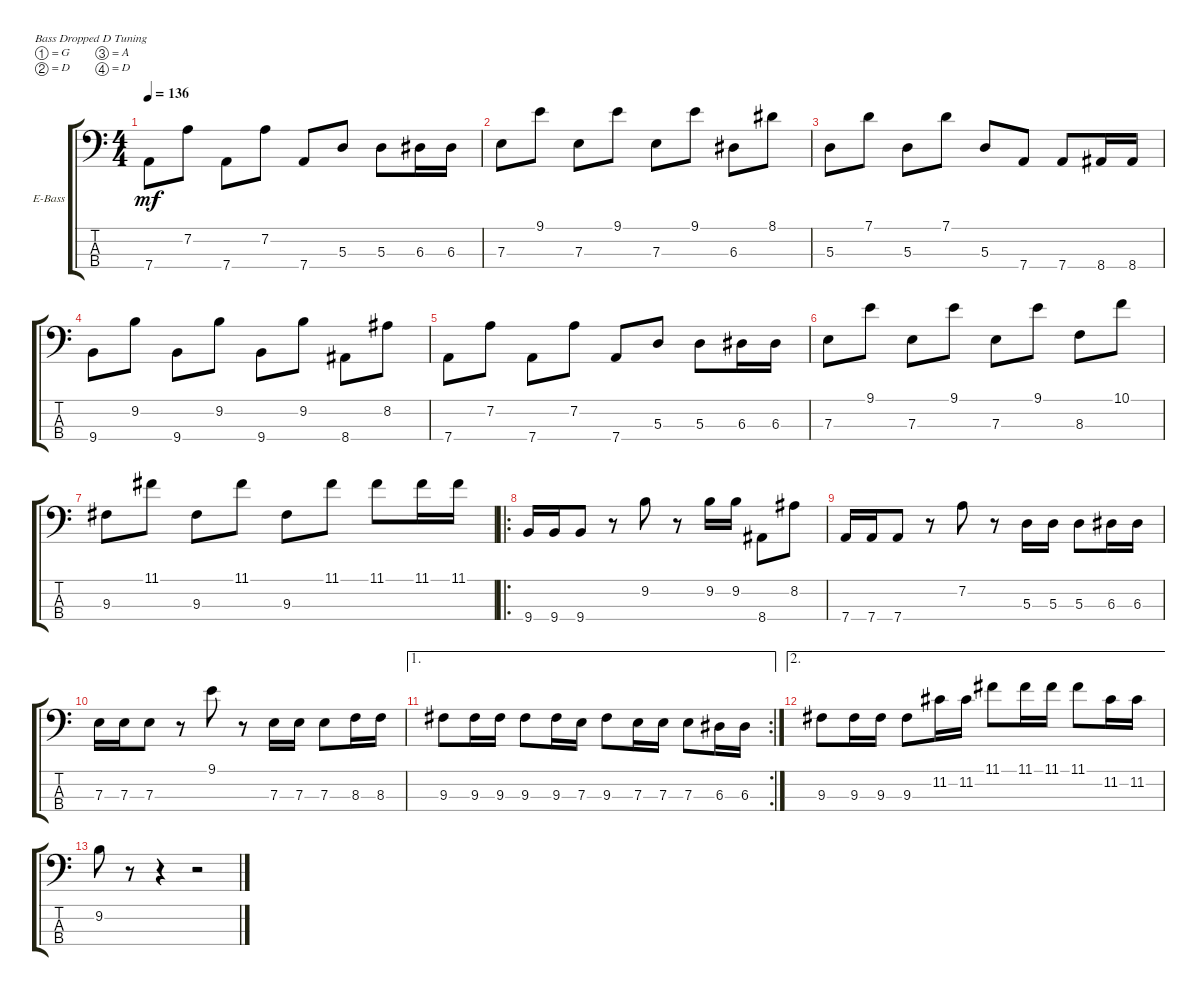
\defaultSystemsLayout 4
\bracketExtendMode groupsimilarinstruments
\firstSystemTrackNameOrientation horizontal
\otherSystemsTrackNameOrientation horizontal
\track ("Electric Bass" "E-Bass") {instrument electricbassfinger}
\staff {score tabs}
\tuning (G2 D2 A1 D1)
\ts (4 4)
\tempo 136
\clef f4
\ks c
7.4.8{dy mf} 7.2.8 7.4.8 7.2.8 7.4.8 5.3.8 5.3.8 6.3.16 6.3.16 |
7.3.8 9.1.8 7.3.8 9.1.8 7.3.8 9.1.8 6.3.8 8.1.8 |
5.3.8 7.1.8 5.3.8 7.1.8 5.3.8 7.4.8 7.4.8 8.4.16 8.4.16 |
9.4.8 9.2.8 9.4.8 9.2.8 9.4.8 9.2.8 8.4.8 8.2.8 |
7.4.8 7.2.8 7.4.8 7.2.8 7.4.8 5.3.8 5.3.8 6.3.16 6.3.16 |
7.3.8 9.1.8 7.3.8 9.1.8 7.3.8 9.1.8 8.3.8 10.1.8 |
9.3.8 11.1.8 9.3.8 11.1.8 9.3.8 11.1.8 11.1.8 11.1.16 11.1.16 |
\ro
9.4.16 9.4.16 9.4.8 r.8 9.2.8 r.8 9.2.16 9.2.16 8.4.8 8.2.8 |
7.4.16 7.4.16 7.4.8 r.8 7.2.8 r.8 5.3.16 5.3.16 5.3.8 6.3.16 6.3.16 |
7.3.16 7.3.16 7.3.8 r.8 9.1.8 r.8 7.3.16 7.3.16 7.3.8 8.3.16 8.3.16 |
\ae 1
\rc 2
9.3.8 9.3.16 9.3.16 9.3.8 9.3.16 7.3.16 9.3.8 7.3.16 7.3.16 7.3.8 6.3.16 6.3.16 |
\ae 2
9.3.8 9.3.16 9.3.16 9.3.8 11.2.16 11.2.16 11.1.8 11.1.16 11.1.16 11.1.8 11.2.16 11.2.16 |
9.2.8 r.8 r.4 r.2
